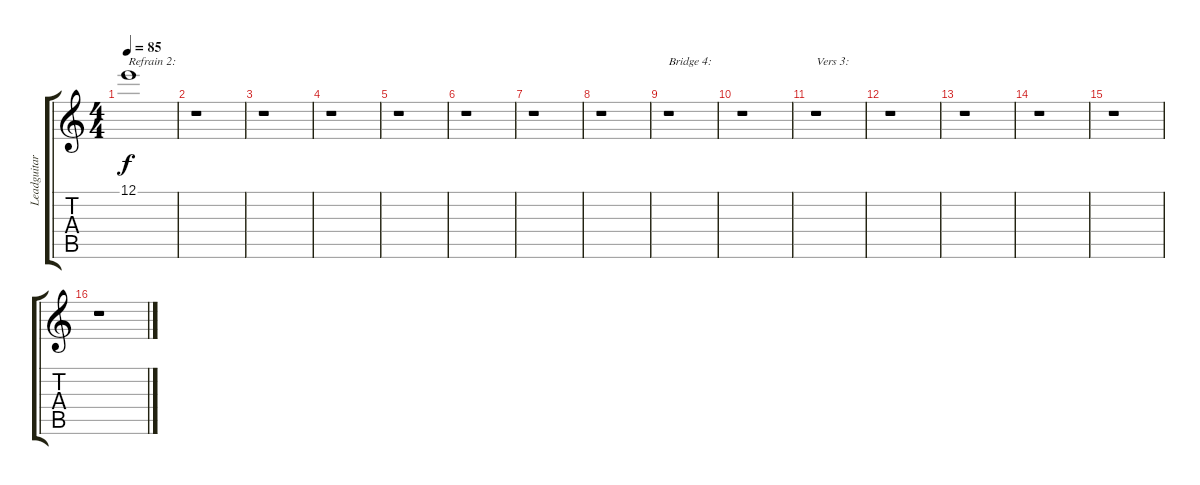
\track ("Leadguitar:" "Leadguitar") {instrument distortionguitar}
\staff {score tabs}
\tuning (E4 B3 G3 D3 A2 E2) {hide}
\ts (4 4)
\tempo 85
\clef g2
\ks c
12.1{t}.1{txt "Refrain 2:" dy f} |
r.1 |
r.1 |
r.1 |
r.1 |
r.1 |
r.1 |
r.1 |
r.1{txt "Bridge 4:"} |
r.1 |
r.1{txt "Vers 3:"} |
r.1 |
r.1 |
r.1 |
r.1 |
r.1
